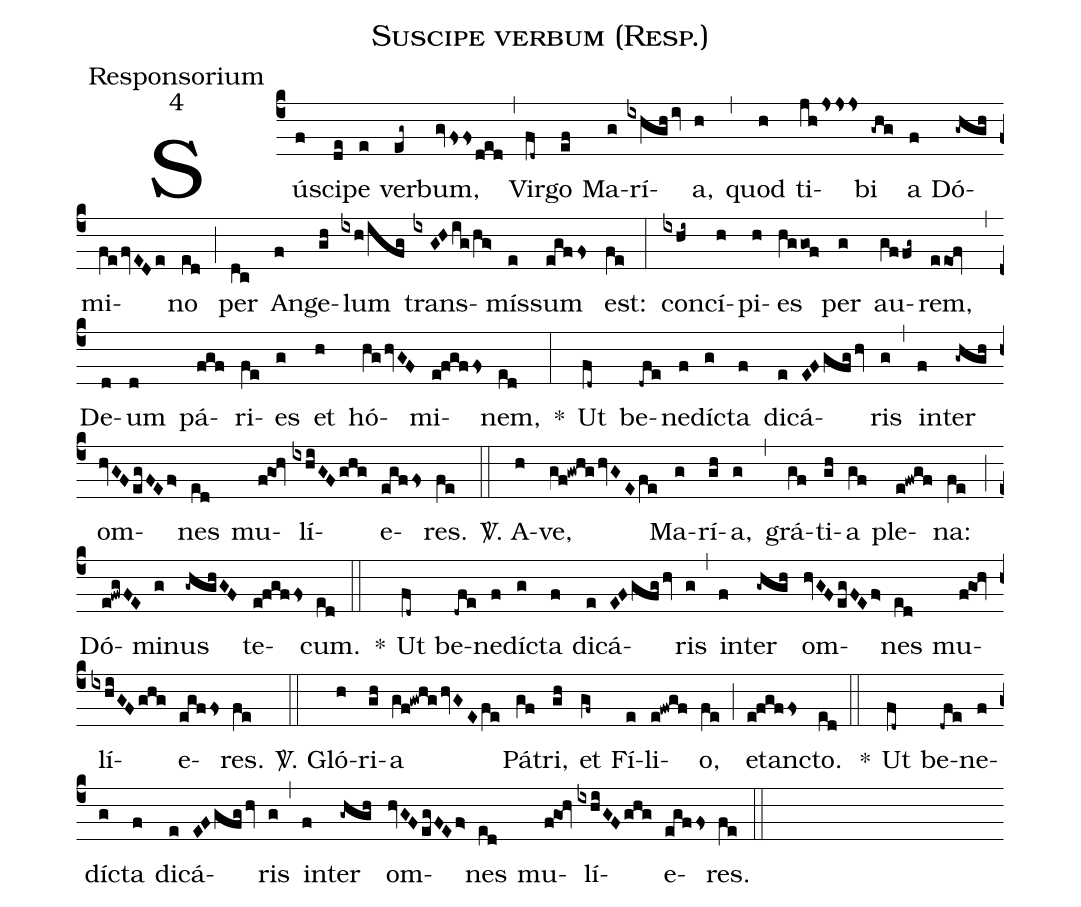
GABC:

name:Suscipe verbum (Resp.);
office-part:Responsorium;
mode:4;
%%
(c4)Sú(f)sci(de)pe(e) ver(eg~)bum,(gv/fssded) (,) Vir(fd~)go(ef) Ma(g)rí(ixhgh/iv)a,(h) (,) quod(h) ti(jhjsss)bi(-ghg) a(f) Dó(-ghgh)mi(fe/fvEDe)no(ed) (;) per(dc) An(f)ge(gh)lum(ixh/ifg) trans(ixGHig/hg>)mís(e)sum(egffs) est:(fe) (:) con(ixhi~)cí(h)pi(h)es(hggof) per(g) au(gffg~)rem,(eeof) (,) De(d)um(d) pá(fgf)ri(fe)es(g) et(h) hó(hg/hvGF)mi(e!fgffs)nem,(ed) *(:) Ut(fd~) be(-dfe)ne(f)díc(g)ta(f) di(e)cá(EFgfg/hv)ris(g) (,) in(f)ter(-ghgh) om(hvGF/egFEf>)nes(ed) mu(f!goh)lí(ixhiGFghg)e(egffs)res.(fe) (::)

<sp>V/</sp>. A(h)ve,(gf!gwhg/hvGEfe) Ma(g)rí(gh)a,(g) (,) grá(gf)ti(gh)a(gf) ple(e!fwgf)na:(fe) (;) Dó(e!fwgFE)mi(g)nus(-ghghGF) te(e!fgffs)cum.(ed) (::)
*() Ut(fd~) be(-dfe)ne(f)díc(g)ta(f) di(e)cá(EFgfg/hv)ris(g) (,) in(f)ter(-ghgh) om(hvGF/egFEf>)nes(ed) mu(f!goh)lí(ixhiGFghg)e(egffs)res.(fe) (::)

<sp>V/</sp>. Gló(h)ri(gh)a(gf!gwhg/hvGEfe) Pá(gf)tri,(gh) et(gf~) Fí(e)li(e!fwgf)o,(fe) (;)etanc(e!fgffs)to.(ed) (::)
*() Ut(fd~) be(-dfe)ne(f)díc(g)ta(f) di(e)cá(EFgfg/hv)ris(g) (,) in(f)ter(-ghgh) om(hvGF/egFEf>)nes(ed) mu(f!goh)lí(ixhiGFghg)e(egffs)res.(fe) (::)
